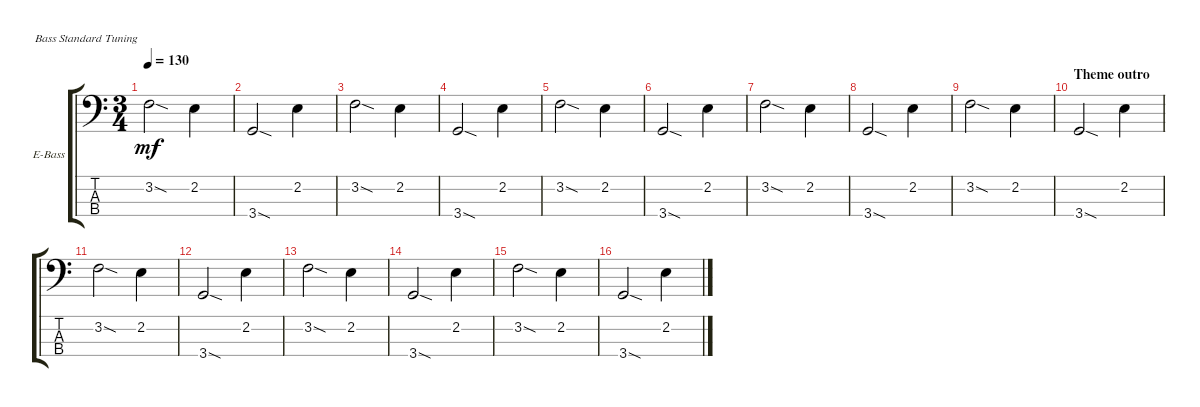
\bracketExtendMode groupsimilarinstruments
\firstSystemTrackNameOrientation horizontal
\otherSystemsTrackNameOrientation horizontal
\track ("Bass2" "E-Bass") {instrument electricbassfinger}
\staff {score tabs}
\tuning (G2 D2 A1 E1)
\ts (3 4)
\tempo 130
\clef f4
\ks c
3.2{sod}.2{dy mf} 2.2.4 |
3.4{sod}.2 2.2.4 |
3.2{sod}.2 2.2.4 |
3.4{sod}.2 2.2.4 |
3.2{sod}.2 2.2.4 |
3.4{sod}.2 2.2.4 |
3.2{sod}.2 2.2.4 |
3.4{sod}.2 2.2.4 |
3.2{sod}.2 2.2.4 |
\section ("" "Theme outro")
3.4{sod}.2 2.2.4 |
3.2{sod}.2 2.2.4 |
3.4{sod}.2 2.2.4 |
3.2{sod}.2 2.2.4 |
3.4{sod}.2 2.2.4 |
3.2{sod}.2 2.2.4 |
3.4{sod}.2 2.2.4
